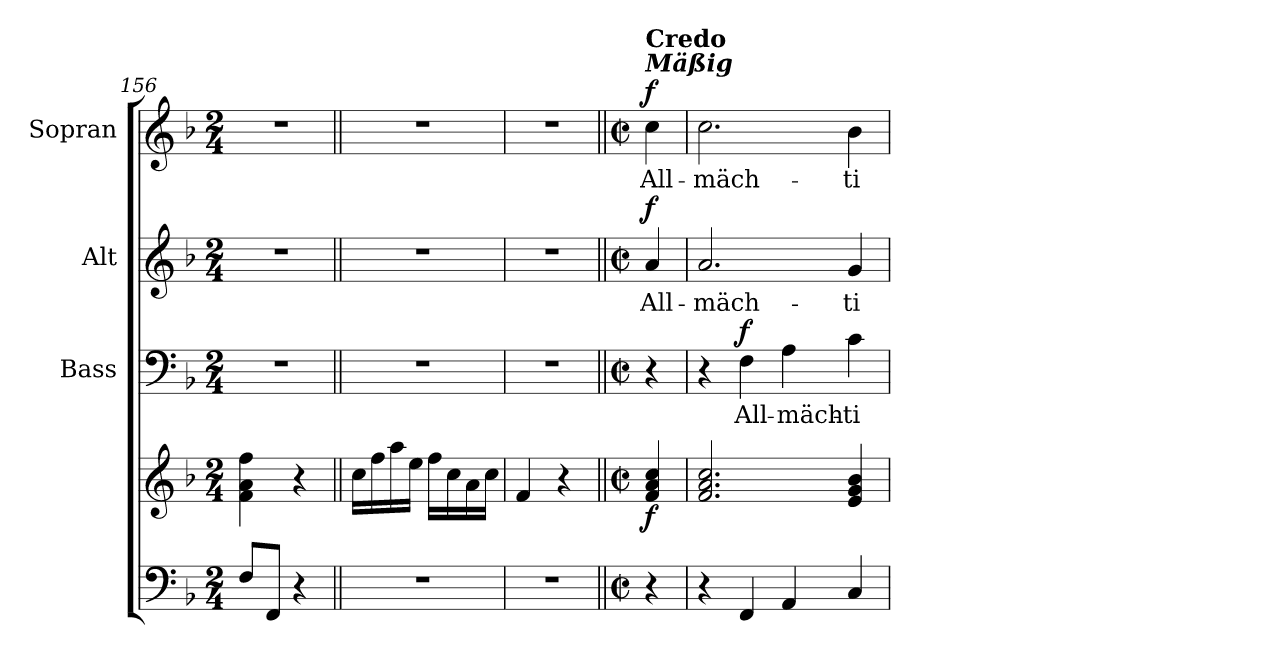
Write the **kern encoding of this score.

**kern	**kern	**dynam	**kern	**text	**dynam	**kern	**text	**dynam	**kern	**text	**dynam
*part4	*part4	*part4	*part3	*part3	*part3	*part2	*part2	*part2	*part1	*part1	*part1
*staff5	*staff4	*staff4/5	*staff3	*staff3	*staff3	*staff2	*staff2	*staff2	*staff1	*staff1	*staff1
*	*	*	*I"Bass	*	*	*I"Alt	*	*	*I"Sopran	*	*
*	*	*	*I'B.	*	*	*I'A.	*	*	*I'S.	*	*
*clefF4	*clefG2	*	*clefF4	*	*	*clefG2	*	*	*clefG2	*	*
*k[b-]	*k[b-]	*	*k[b-]	*	*	*k[b-]	*	*	*k[b-]	*	*
*F:	*F:	*	*F:	*	*	*F:	*	*	*F:	*	*
*M2/4	*M2/4	*	*M2/4	*	*	*M2/4	*	*	*M2/4	*	*
=156	=156	=156	=156	=156	=156	=156	=156	=156	=156	=156	=156
8F/L	4f\ 4a\ 4ff\	.	2r	.	.	2r	.	.	2r	.	.
8FF/J	.	.	.	.	.	.	.	.	.	.	.
4r	4r	.	.	.	.	.	.	.	.	.	.
=157||	=157||	=157||	=157||	=157||	=157||	=157||	=157||	=157||	=157||	=157||	=157||
2r	16cc\LL	.	2r	.	.	2r	.	.	2r	.	.
.	16ff\	.	.	.	.	.	.	.	.	.	.
.	16aa\	.	.	.	.	.	.	.	.	.	.
.	16ee\JJ	.	.	.	.	.	.	.	.	.	.
.	16ff\LL	.	.	.	.	.	.	.	.	.	.
.	16cc\	.	.	.	.	.	.	.	.	.	.
.	16a\	.	.	.	.	.	.	.	.	.	.
.	16cc\JJ	.	.	.	.	.	.	.	.	.	.
=158	=158	=158	=158	=158	=158	=158	=158	=158	=158	=158	=158
2r	4f/	.	2r	.	.	2r	.	.	2r	.	.
.	4r	.	.	.	.	.	.	.	.	.	.
!!LO:LB:g=z
=159||	=159||	=159||	=159||	=159||	=159||	=159||	=159||	=159||	=159||	=159||	=159||
*M2/2	*M2/2	*	*M2/2	*	*	*M2/2	*	*	*M2/2	*	*
*met(c|)	*met(c|)	*	*met(c|)	*	*	*met(c|)	*	*	*met(c|)	*	*
!	!	!	!	!	!	!	!	!	!LO:TX:a:Bi:t=Mäßig	!	!
!	!	!	!	!	!	!	!	!	!LO:TX:a:B:t=Credo	!	!
!	!	!LO:DY:b	!	!	!	!	!LO:LY:b	!LO:DY:a	!	!LO:LY:b	!LO:DY:a
4r	4f/ 4a/ 4cc/	f	4r	.	.	4a/	All-	f	4cc\	All-	f
=160	=160	=160	=160	=160	=160	=160	=160	=160	=160	=160	=160
!	!	!	!	!	!	!	!LO:LY:b	!	!	!LO:LY:b	!
4r	2.f/ 2.a/ 2.cc/	.	4r	.	.	2.a/	-mäch-	.	2.cc\	-mäch-	.
!	!	!	!	!LO:LY:b	!LO:DY:a	!	!	!	!	!	!
4FF/	.	.	4F\	All-	f	.	.	.	.	.	.
!	!	!	!	!LO:LY:b	!	!	!	!	!	!	!
4AA/	.	.	4A\	-mäch-	.	.	.	.	.	.	.
!	!	!	!	!LO:LY:b	!	!	!LO:LY:b	!	!	!LO:LY:b	!
4C/	4e/ 4g/ 4b-/	.	4c\	-ti-	.	4g/	-ti-	.	4b-\	-ti-	.
=	=	=	=	=	=	=	=	=	=	=	=
*-	*-	*-	*-	*-	*-	*-	*-	*-	*-	*-	*-
